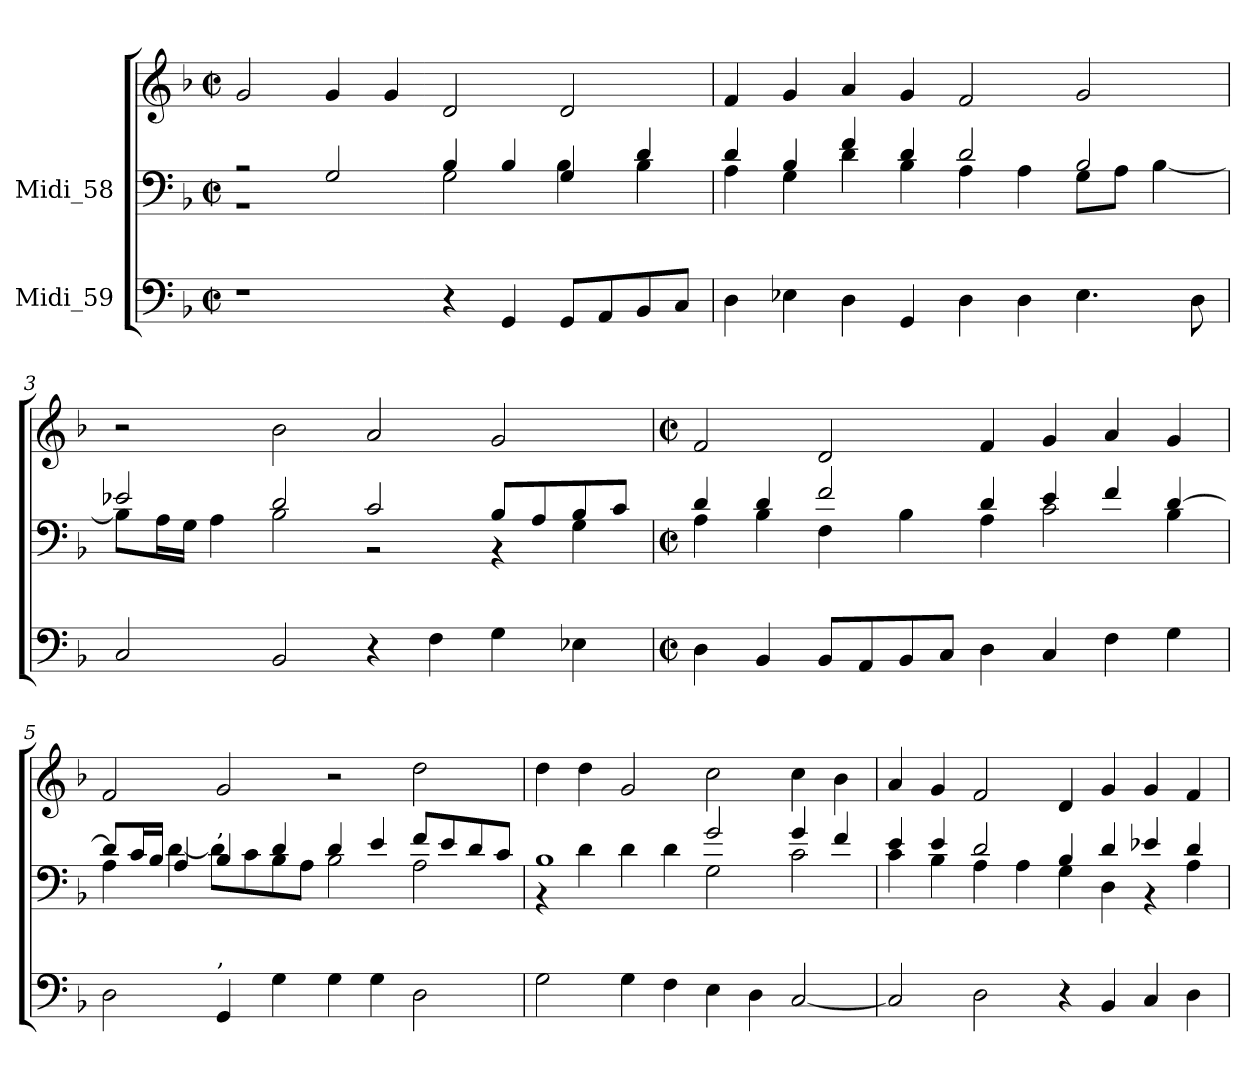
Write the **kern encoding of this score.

**kern	**kern	**kern
*part2	*part1	*part1
*staff3	*staff2	*staff1
*I"Midi_59	*I"Midi_58	*
*clefF4	*clefF4	*clefG2
*k[b-]	*k[b-]	*k[b-]
*F:	*F:	*F:
*M4/2	*M4/2	*M4/2
*met(c|)	*met(c|)	*met(c|)
=1	=1	=1
*	*^	*
1r	2r	1r	2g
.	2G/	.	4g
.	.	.	4g
4r	4B-/	2G\	2d
4GG	4B-/	.	.
8GGL	4G/	4B-\	2d
8AA	.	.	.
8BB-	4d/	4B-\	.
8CJ	.	.	.
=2	=2	=2	=2
4D	4d/	4A\	4f
4E-X	4B-/	4G\	4g
4D	4f/	4d\	4a
4GG	4d/	4B-\	4g
4D	2d/	4A\	2f
4D	.	4A\	.
4.E-	2B-/	8G\L	2g
.	.	8A\J	.
.	.	[4B-\	.
8D	.	.	.
=3	=3	=3	=3
2C	2e-X/	8B-\L]	2r
.	.	16A\L	.
.	.	16G\JJ	.
.	.	4A\	.
2BB-	2d/	2B-\	2b-
4r	2c/	2r	2a
4F	.	.	.
4G	8B-/L	4r	2g
.	8A/	.	.
4E-X	8B-/	4G\	.
.	8c/J	.	.
!!LO:LB:g=z
=4	=4	=4	=4
*M4/2	*M4/2	*	*M4/2
*met(c|)	*met(c|)	*	*met(c|)
4D	4d/	4A\	2f
4BB-	4d/	4B-\	.
8BB-L	2f/	4F\	2d
8AA	.	.	.
8BB-	.	4B-\	.
8CJ	.	.	.
4D	4d/	4A\	4f
4C	4e/	2c\	4g
4F	4f/	.	4a
4G	[4d/	4B-\	4g
=5	=5	=5	=5
2D	8d/L]	4A\	2f
.	16c/L	.	.
.	16B-/JJ	.	.
.	4A/	[4d\	.
!	!LO:TX:a:t=,	!	!
!LO:TX:a:t=,	!	!	!
4GG	4B-/	8d\L]	2g
.	.	8c\	.
4G	4d/	8B-\	.
.	.	8A\J	.
4G	4d/	2B-\	2r
4G	4e/	.	.
2D	8f/L	2A\	2dd
.	8e/	.	.
.	8d/	.	.
.	8c/J	.	.
!!LO:LB:g=z
=6	=6	=6	=6
2G	1B-/	4r	4dd
.	.	4d\	4dd
4G	.	4d\	2g
4F	.	4d\	.
4E	2g/	2G\	2cc
4D	.	.	.
[2C	4g/	2c\	4cc
.	4f/	.	4b-
=7	=7	=7	=7
2C]	4e/	4c\	4a
.	4e/	4B-\	4g
2D	2d/	4A\	2f
.	.	4A\	.
4r	4B-/	4G\	4d
4BB-	4d/	4D\	4g
4C	4e-X/	4r	4g
4D	4d/	4A\	4f
*	*v	*v	*
=	=	=
*-	*-	*-
